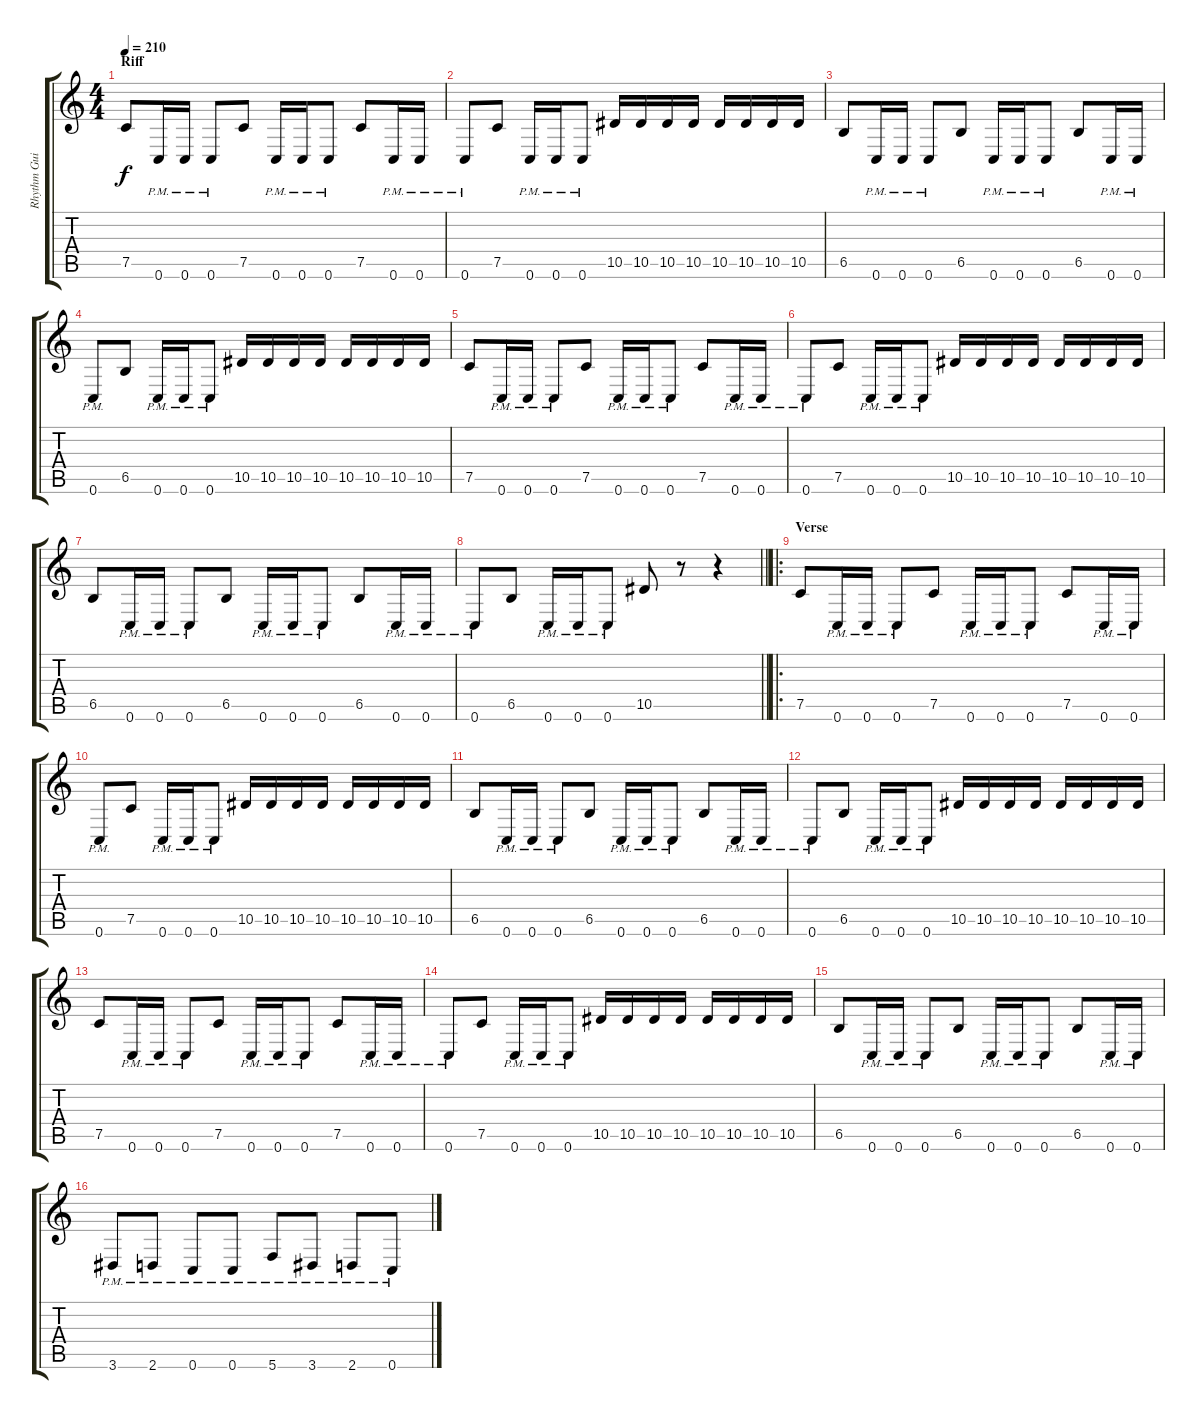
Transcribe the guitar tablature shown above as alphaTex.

\track ("Rhythm Guitar I" "Rhythm Gui") {instrument distortionguitar}
\staff {score tabs}
\tuning (C4 G3 Eb3 Bb2 F2 C2) {hide}
\ts (4 4)
\section ("" "Riff")
\tempo 210
\clef g2
\ks c
7.5.8{dy f instrument distortionguitar} 0.6{pm}.16 0.6{pm}.16 0.6{pm}.8 7.5.8 0.6{pm}.16 0.6{pm}.16 0.6{pm}.8 7.5.8 0.6{pm}.16 0.6{pm}.16 |
0.6{pm}.8 7.5.8 0.6{pm}.16 0.6{pm}.16 0.6{pm}.8 10.5.16 10.5.16 10.5.16 10.5.16 10.5.16 10.5.16 10.5.16 10.5.16 |
6.5.8 0.6{pm}.16 0.6{pm}.16 0.6{pm}.8 6.5.8 0.6{pm}.16 0.6{pm}.16 0.6{pm}.8 6.5.8 0.6{pm}.16 0.6{pm}.16 |
0.6{pm}.8 6.5.8 0.6{pm}.16 0.6{pm}.16 0.6{pm}.8 10.5.16 10.5.16 10.5.16 10.5.16 10.5.16 10.5.16 10.5.16 10.5.16 |
7.5.8 0.6{pm}.16 0.6{pm}.16 0.6{pm}.8 7.5.8 0.6{pm}.16 0.6{pm}.16 0.6{pm}.8 7.5.8 0.6{pm}.16 0.6{pm}.16 |
0.6{pm}.8 7.5.8 0.6{pm}.16 0.6{pm}.16 0.6{pm}.8 10.5.16 10.5.16 10.5.16 10.5.16 10.5.16 10.5.16 10.5.16 10.5.16 |
6.5.8 0.6{pm}.16 0.6{pm}.16 0.6{pm}.8 6.5.8 0.6{pm}.16 0.6{pm}.16 0.6{pm}.8 6.5.8 0.6{pm}.16 0.6{pm}.16 |
\barLineRight lightlight
0.6{pm}.8 6.5.8 0.6{pm}.16 0.6{pm}.16 0.6{pm}.8 10.5.8 r.8 r.4 |
\ro
\section ("" "Verse")
7.5.8 0.6{pm}.16 0.6{pm}.16 0.6{pm}.8 7.5.8 0.6{pm}.16 0.6{pm}.16 0.6{pm}.8 7.5.8 0.6{pm}.16 0.6{pm}.16 |
0.6{pm}.8 7.5.8 0.6{pm}.16 0.6{pm}.16 0.6{pm}.8 10.5.16 10.5.16 10.5.16 10.5.16 10.5.16 10.5.16 10.5.16 10.5.16 |
6.5.8 0.6{pm}.16 0.6{pm}.16 0.6{pm}.8 6.5.8 0.6{pm}.16 0.6{pm}.16 0.6{pm}.8 6.5.8 0.6{pm}.16 0.6{pm}.16 |
0.6{pm}.8 6.5.8 0.6{pm}.16 0.6{pm}.16 0.6{pm}.8 10.5.16 10.5.16 10.5.16 10.5.16 10.5.16 10.5.16 10.5.16 10.5.16 |
7.5.8 0.6{pm}.16 0.6{pm}.16 0.6{pm}.8 7.5.8 0.6{pm}.16 0.6{pm}.16 0.6{pm}.8 7.5.8 0.6{pm}.16 0.6{pm}.16 |
0.6{pm}.8 7.5.8 0.6{pm}.16 0.6{pm}.16 0.6{pm}.8 10.5.16 10.5.16 10.5.16 10.5.16 10.5.16 10.5.16 10.5.16 10.5.16 |
6.5.8 0.6{pm}.16 0.6{pm}.16 0.6{pm}.8 6.5.8 0.6{pm}.16 0.6{pm}.16 0.6{pm}.8 6.5.8 0.6{pm}.16 0.6{pm}.16 |
3.6{pm}.8 2.6{pm}.8 0.6{pm}.8 0.6{pm}.8 5.6{pm}.8 3.6{pm}.8 2.6{pm}.8 0.6{pm}.8
